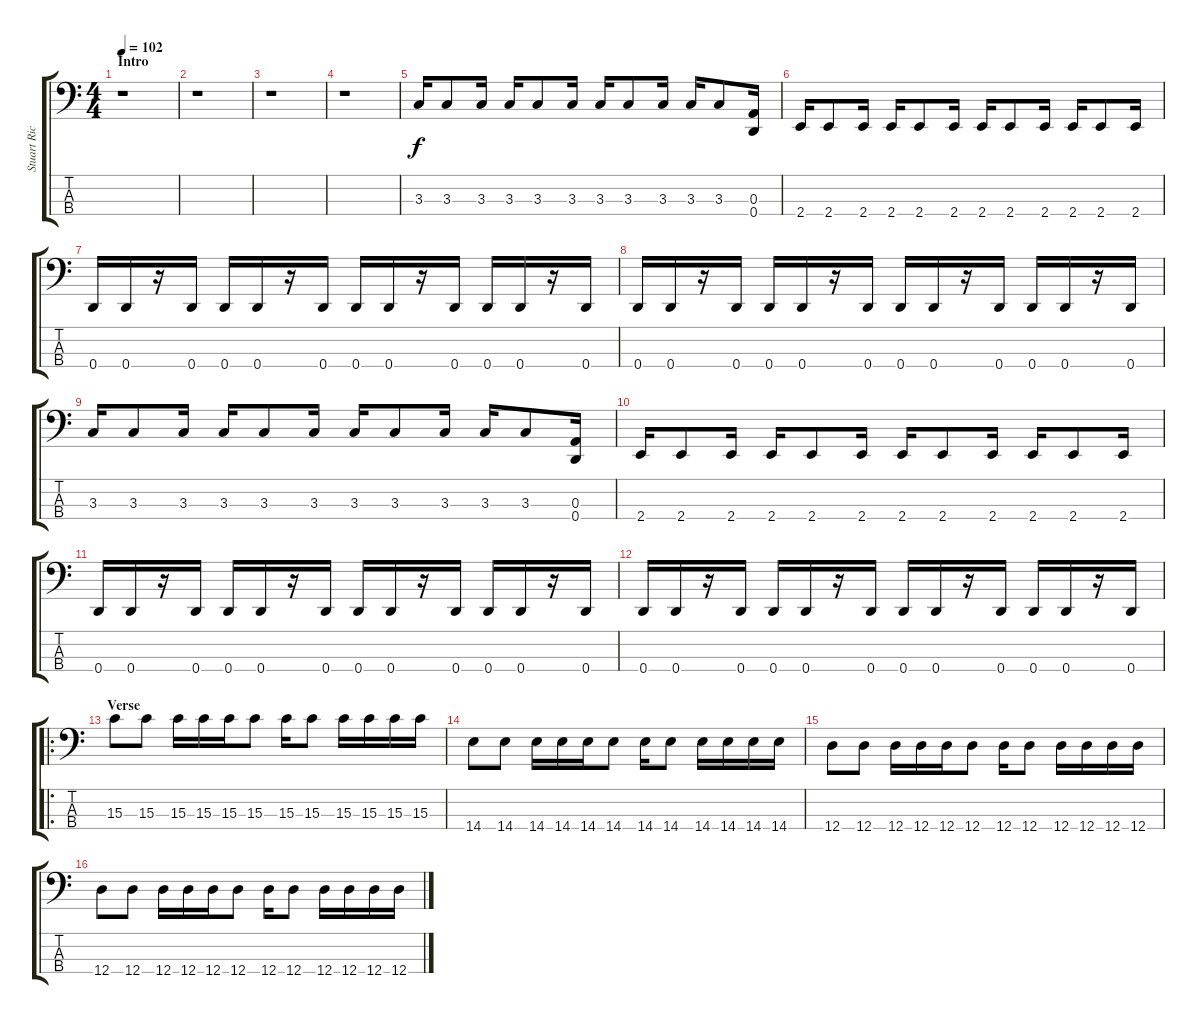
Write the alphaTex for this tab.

\track ("Stuart Richardson" "Stuart Ric") {instrument electricbasspick}
\staff {score tabs}
\tuning (G2 D2 A1 D1) {hide}
\ts (4 4)
\section ("" "Intro")
\tempo 102
\clef f4
\ks c
r.1{dy f instrument electricbasspick} |
r.1 |
r.1 |
r.1 |
3.3.16 3.3.8 3.3.16 3.3.16 3.3.8 3.3.16 3.3.16 3.3.8 3.3.16 3.3.16 3.3.8 (0.3 0.4).16 |
2.4.16 2.4.8 2.4.16 2.4.16 2.4.8 2.4.16 2.4.16 2.4.8 2.4.16 2.4.16 2.4.8 2.4.16 |
0.4.16 0.4.16 r.16 0.4.16 0.4.16 0.4.16 r.16 0.4.16 0.4.16 0.4.16 r.16 0.4.16 0.4.16 0.4.16 r.16 0.4.16 |
0.4.16 0.4.16 r.16 0.4.16 0.4.16 0.4.16 r.16 0.4.16 0.4.16 0.4.16 r.16 0.4.16 0.4.16 0.4.16 r.16 0.4.16 |
3.3.16 3.3.8 3.3.16 3.3.16 3.3.8 3.3.16 3.3.16 3.3.8 3.3.16 3.3.16 3.3.8 (0.3 0.4).16 |
2.4.16 2.4.8 2.4.16 2.4.16 2.4.8 2.4.16 2.4.16 2.4.8 2.4.16 2.4.16 2.4.8 2.4.16 |
0.4.16 0.4.16 r.16 0.4.16 0.4.16 0.4.16 r.16 0.4.16 0.4.16 0.4.16 r.16 0.4.16 0.4.16 0.4.16 r.16 0.4.16 |
0.4.16 0.4.16 r.16 0.4.16 0.4.16 0.4.16 r.16 0.4.16 0.4.16 0.4.16 r.16 0.4.16 0.4.16 0.4.16 r.16 0.4.16 |
\ro
\section ("" "Verse")
15.3.8 15.3.8 15.3.16 15.3.16 15.3.16 15.3.8 15.3.16 15.3.8 15.3.16 15.3.16 15.3.16 15.3.16 |
14.4.8 14.4.8 14.4.16 14.4.16 14.4.16 14.4.8 14.4.16 14.4.8 14.4.16 14.4.16 14.4.16 14.4.16 |
12.4.8 12.4.8 12.4.16 12.4.16 12.4.16 12.4.8 12.4.16 12.4.8 12.4.16 12.4.16 12.4.16 12.4.16 |
12.4.8 12.4.8 12.4.16 12.4.16 12.4.16 12.4.8 12.4.16 12.4.8 12.4.16 12.4.16 12.4.16 12.4.16
